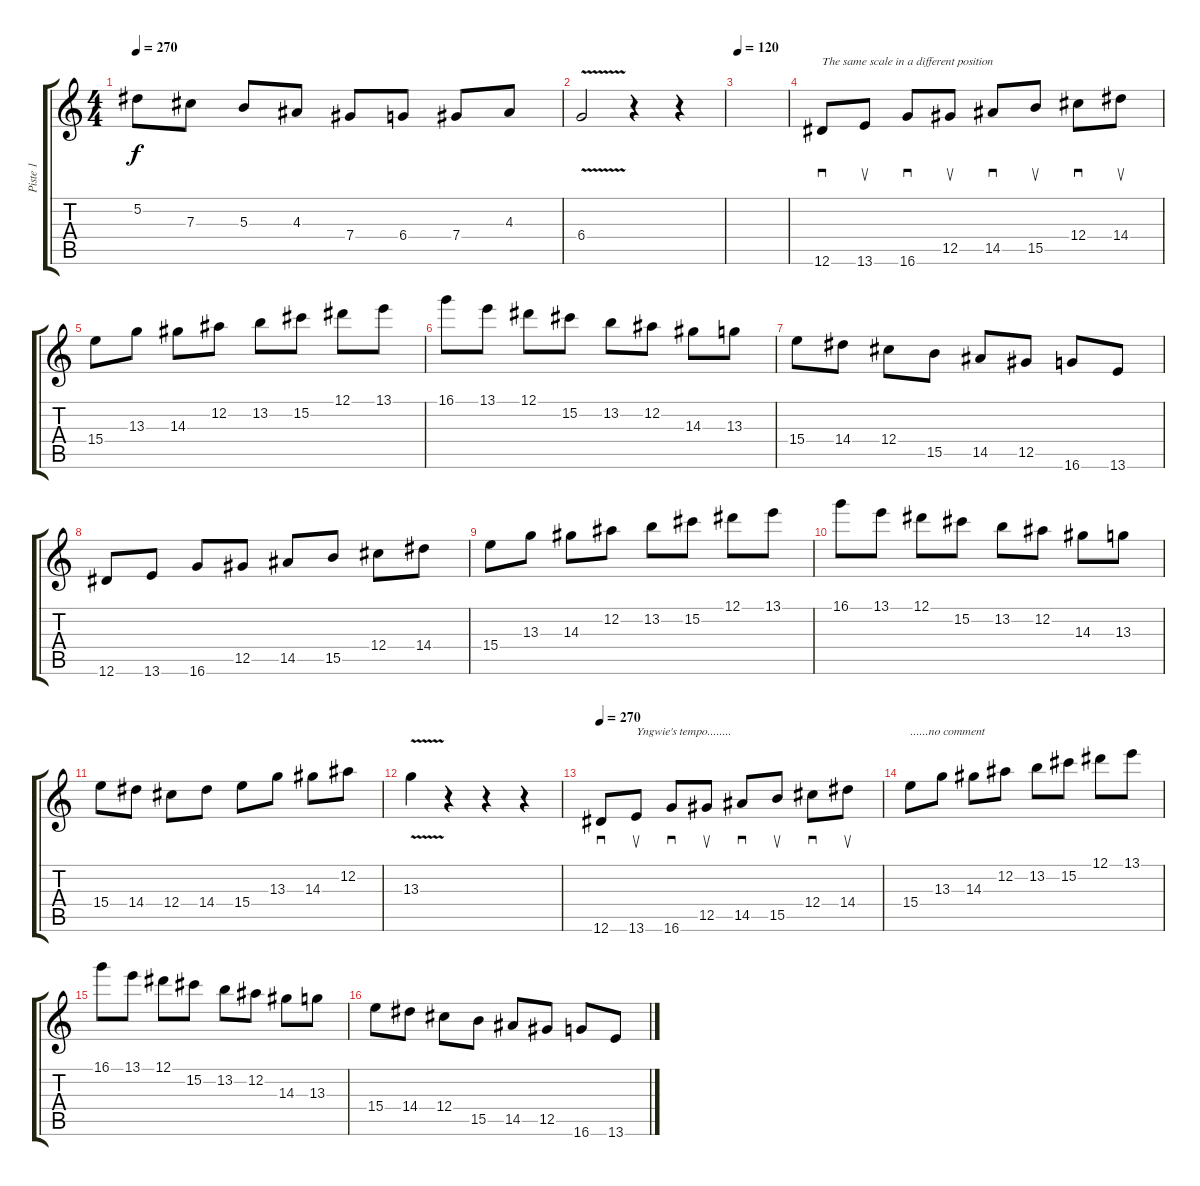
\track ("Piste 1" "Piste 1") {instrument distortionguitar}
\staff {score tabs}
\tuning (Eb4 Bb3 Gb3 Db3 Ab2 Eb2) {hide}
\ts (4 4)
\tempo 270
\clef g2
\ks c
5.2.8{dy f} 7.3.8 5.3.8 4.3.8 7.4.8 6.4.8 7.4.8 4.3.8 |
6.4{v}.2 r.4 r.4 |
\tempo 120
|
12.6.8{sd txt "The same scale in a different position"} 13.6.8{su} 16.6.8{sd} 12.5.8{su} 14.5.8{sd} 15.5.8{su} 12.4.8{sd} 14.4.8{su} |
15.4.8 13.3.8 14.3.8 12.2.8 13.2.8 15.2.8 12.1.8 13.1.8 |
16.1.8 13.1.8 12.1.8 15.2.8 13.2.8 12.2.8 14.3.8 13.3.8 |
15.4.8 14.4.8 12.4.8 15.5.8 14.5.8 12.5.8 16.6.8 13.6.8 |
12.6.8 13.6.8 16.6.8 12.5.8 14.5.8 15.5.8 12.4.8 14.4.8 |
15.4.8 13.3.8 14.3.8 12.2.8 13.2.8 15.2.8 12.1.8 13.1.8 |
16.1.8 13.1.8 12.1.8 15.2.8 13.2.8 12.2.8 14.3.8 13.3.8 |
15.4.8 14.4.8 12.4.8 14.4.8 15.4.8 13.3.8 14.3.8 12.2.8 |
13.3{v}.4 r.4 r.4 r.4 |
\tempo 270
12.6.8{sd} 13.6.8{su txt "Yngwie's tempo........"} 16.6.8{sd} 12.5.8{su} 14.5.8{sd} 15.5.8{su} 12.4.8{sd} 14.4.8{su} |
15.4.8{txt "......no comment"} 13.3.8 14.3.8 12.2.8 13.2.8 15.2.8 12.1.8 13.1.8 |
16.1.8 13.1.8 12.1.8 15.2.8 13.2.8 12.2.8 14.3.8 13.3.8 |
15.4.8 14.4.8 12.4.8 15.5.8 14.5.8 12.5.8 16.6.8 13.6.8
